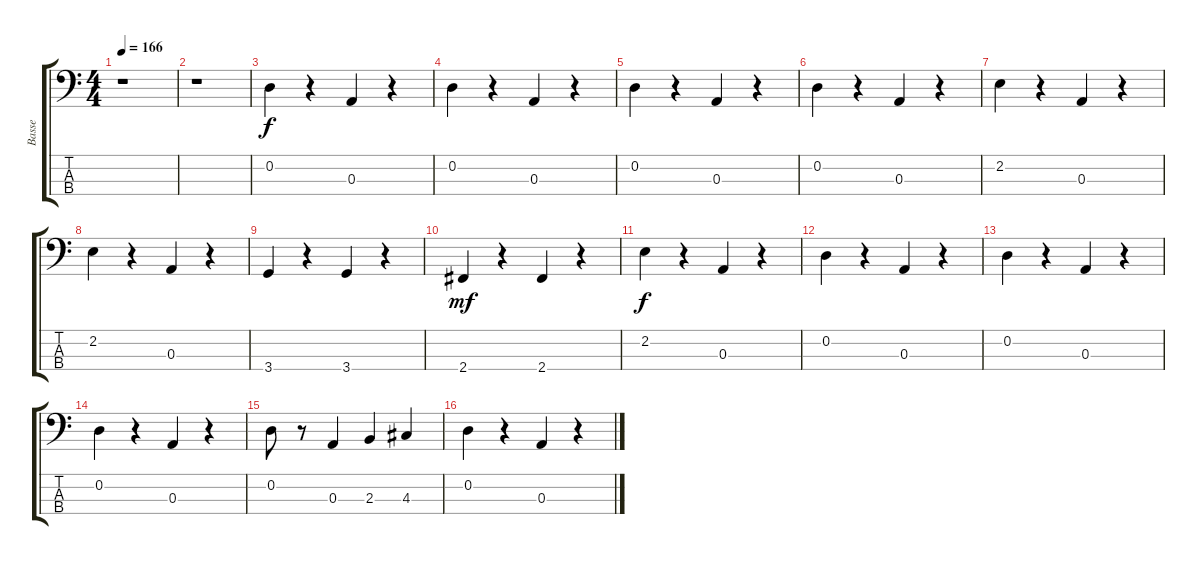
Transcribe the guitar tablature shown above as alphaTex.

\track ("Basse" "Basse") {instrument acousticbass}
\staff {score tabs}
\tuning (G2 D2 A1 E1) {hide}
\ts (4 4)
\tempo 166
\clef f4
\ks c
r.1{dy f instrument acousticbass} |
r.1 |
0.2.4 r.4 0.3.4 r.4 |
0.2.4 r.4 0.3.4 r.4 |
0.2.4 r.4 0.3.4 r.4 |
0.2.4 r.4 0.3.4 r.4 |
2.2.4 r.4 0.3.4 r.4 |
2.2.4 r.4 0.3.4 r.4 |
3.4.4 r.4 3.4.4 r.4 |
2.4.4{dy mf} r.4 2.4.4 r.4 |
2.2.4{dy f} r.4 0.3.4 r.4 |
0.2.4 r.4 0.3.4 r.4 |
0.2.4 r.4 0.3.4 r.4 |
0.2.4 r.4 0.3.4 r.4 |
0.2.8 r.8 0.3.4 2.3.4 4.3.4 |
0.2.4 r.4 0.3.4 r.4
